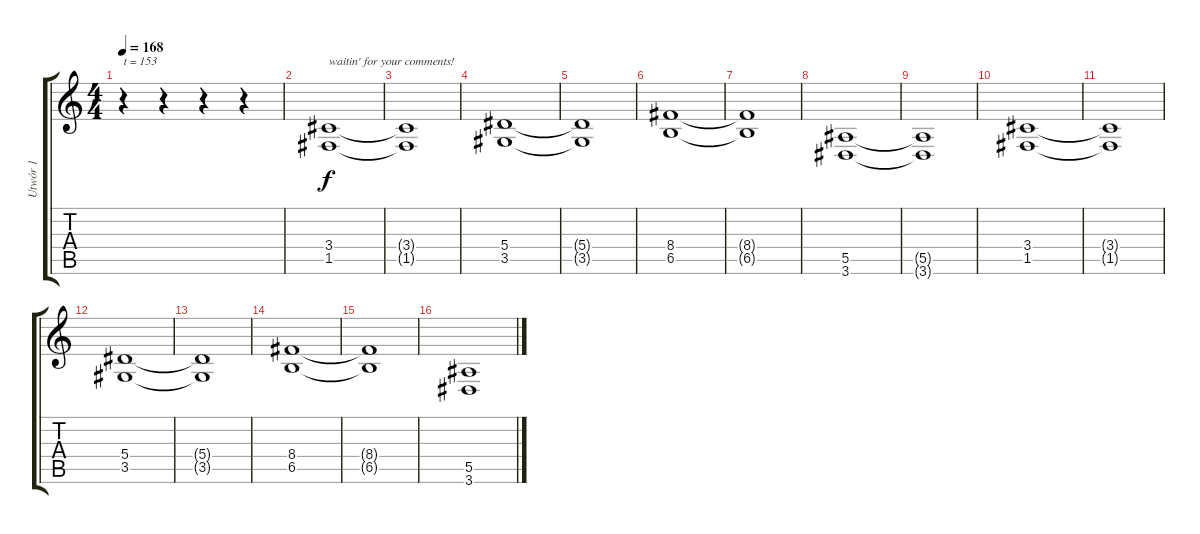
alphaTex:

\track ("Utwór 1" "Utwór 1") {instrument overdrivenguitar}
\staff {score tabs}
\tuning (C4 G3 Eb3 Bb2 F2 C2) {hide}
\ts (4 4)
\tempo 168
\tempo 153
\tempo 168
\clef g2
\ks c
r.4{txt "t = 153" dy f instrument overdrivenguitar} r.4 r.4 r.4 |
(3.4 1.5).1{txt "waitin' for your comments!"} |
(3.4{t} 1.5{t}).1 |
(5.4 3.5).1 |
(5.4{t} 3.5{t}).1 |
(8.4 6.5).1 |
(8.4{t} 6.5{t}).1 |
(5.5 3.6).1 |
(5.5{t} 3.6{t}).1 |
(3.4 1.5).1 |
(3.4{t} 1.5{t}).1 |
(5.4 3.5).1 |
(5.4{t} 3.5{t}).1 |
(8.4 6.5).1 |
(8.4{t} 6.5{t}).1 |
(5.5 3.6).1
